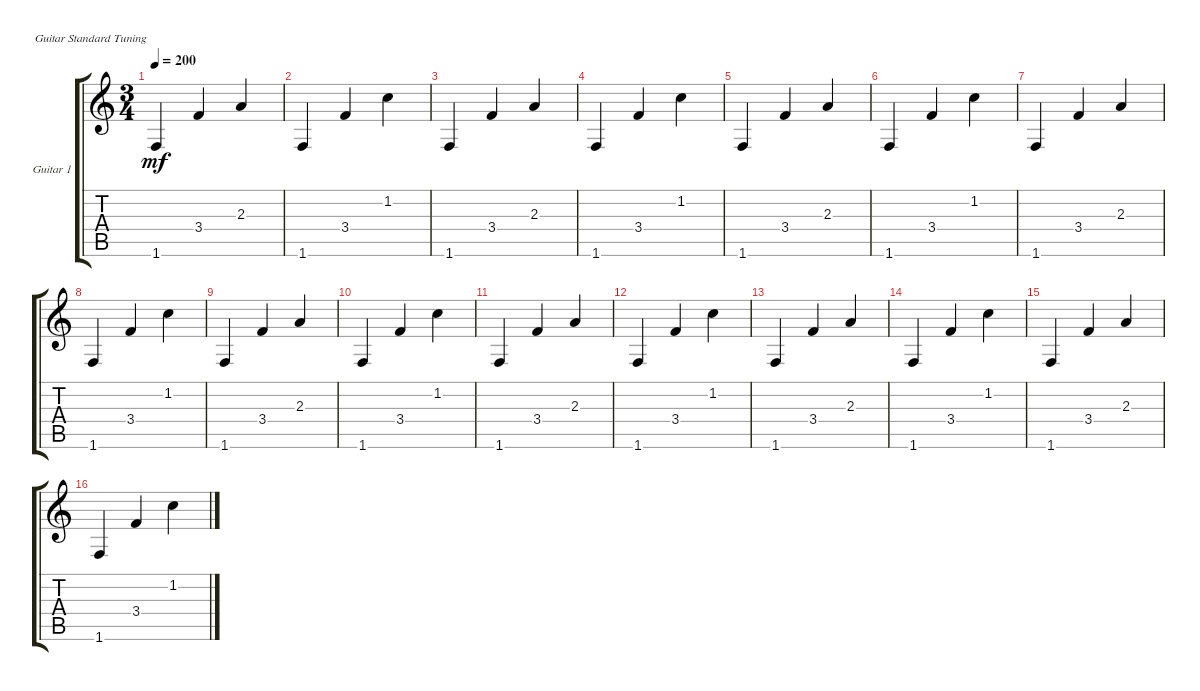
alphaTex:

\bracketExtendMode groupsimilarinstruments
\firstSystemTrackNameOrientation horizontal
\otherSystemsTrackNameOrientation horizontal
\track ("Acoustic Guitar 1" "Guitar 1") {instrument acousticguitarsteel}
\staff {score tabs}
\tuning (E4 B3 G3 D3 A2 E2)
\ts (3 4)
\tempo 200
\clef g2
\scale
0.333333
\ks c
1.6.4{dy mf} 3.4.4 2.3.4 |
\scale
0.333333 1.6.4 3.4.4 1.2.4 |
\scale
0.333333 1.6.4 3.4.4 2.3.4 |
\scale
0.333333 1.6.4 3.4.4 1.2.4 |
\scale
0.333333 1.6.4 3.4.4 2.3.4 |
\scale
0.333333 1.6.4 3.4.4 1.2.4 |
\scale
0.333333 1.6.4 3.4.4 2.3.4 |
\scale
0.333333 1.6.4 3.4.4 1.2.4 |
\scale
0.333333 1.6.4 3.4.4 2.3.4 |
\scale
0.333333 1.6.4 3.4.4 1.2.4 |
\scale
0.333333 1.6.4 3.4.4 2.3.4 |
\scale
0.333333 1.6.4 3.4.4 1.2.4 |
\scale
0.333333 1.6.4 3.4.4 2.3.4 |
\scale
0.333333 1.6.4 3.4.4 1.2.4 |
\scale
0.333333 1.6.4 3.4.4 2.3.4 |
\scale
0.333333 1.6.4 3.4.4 1.2.4
